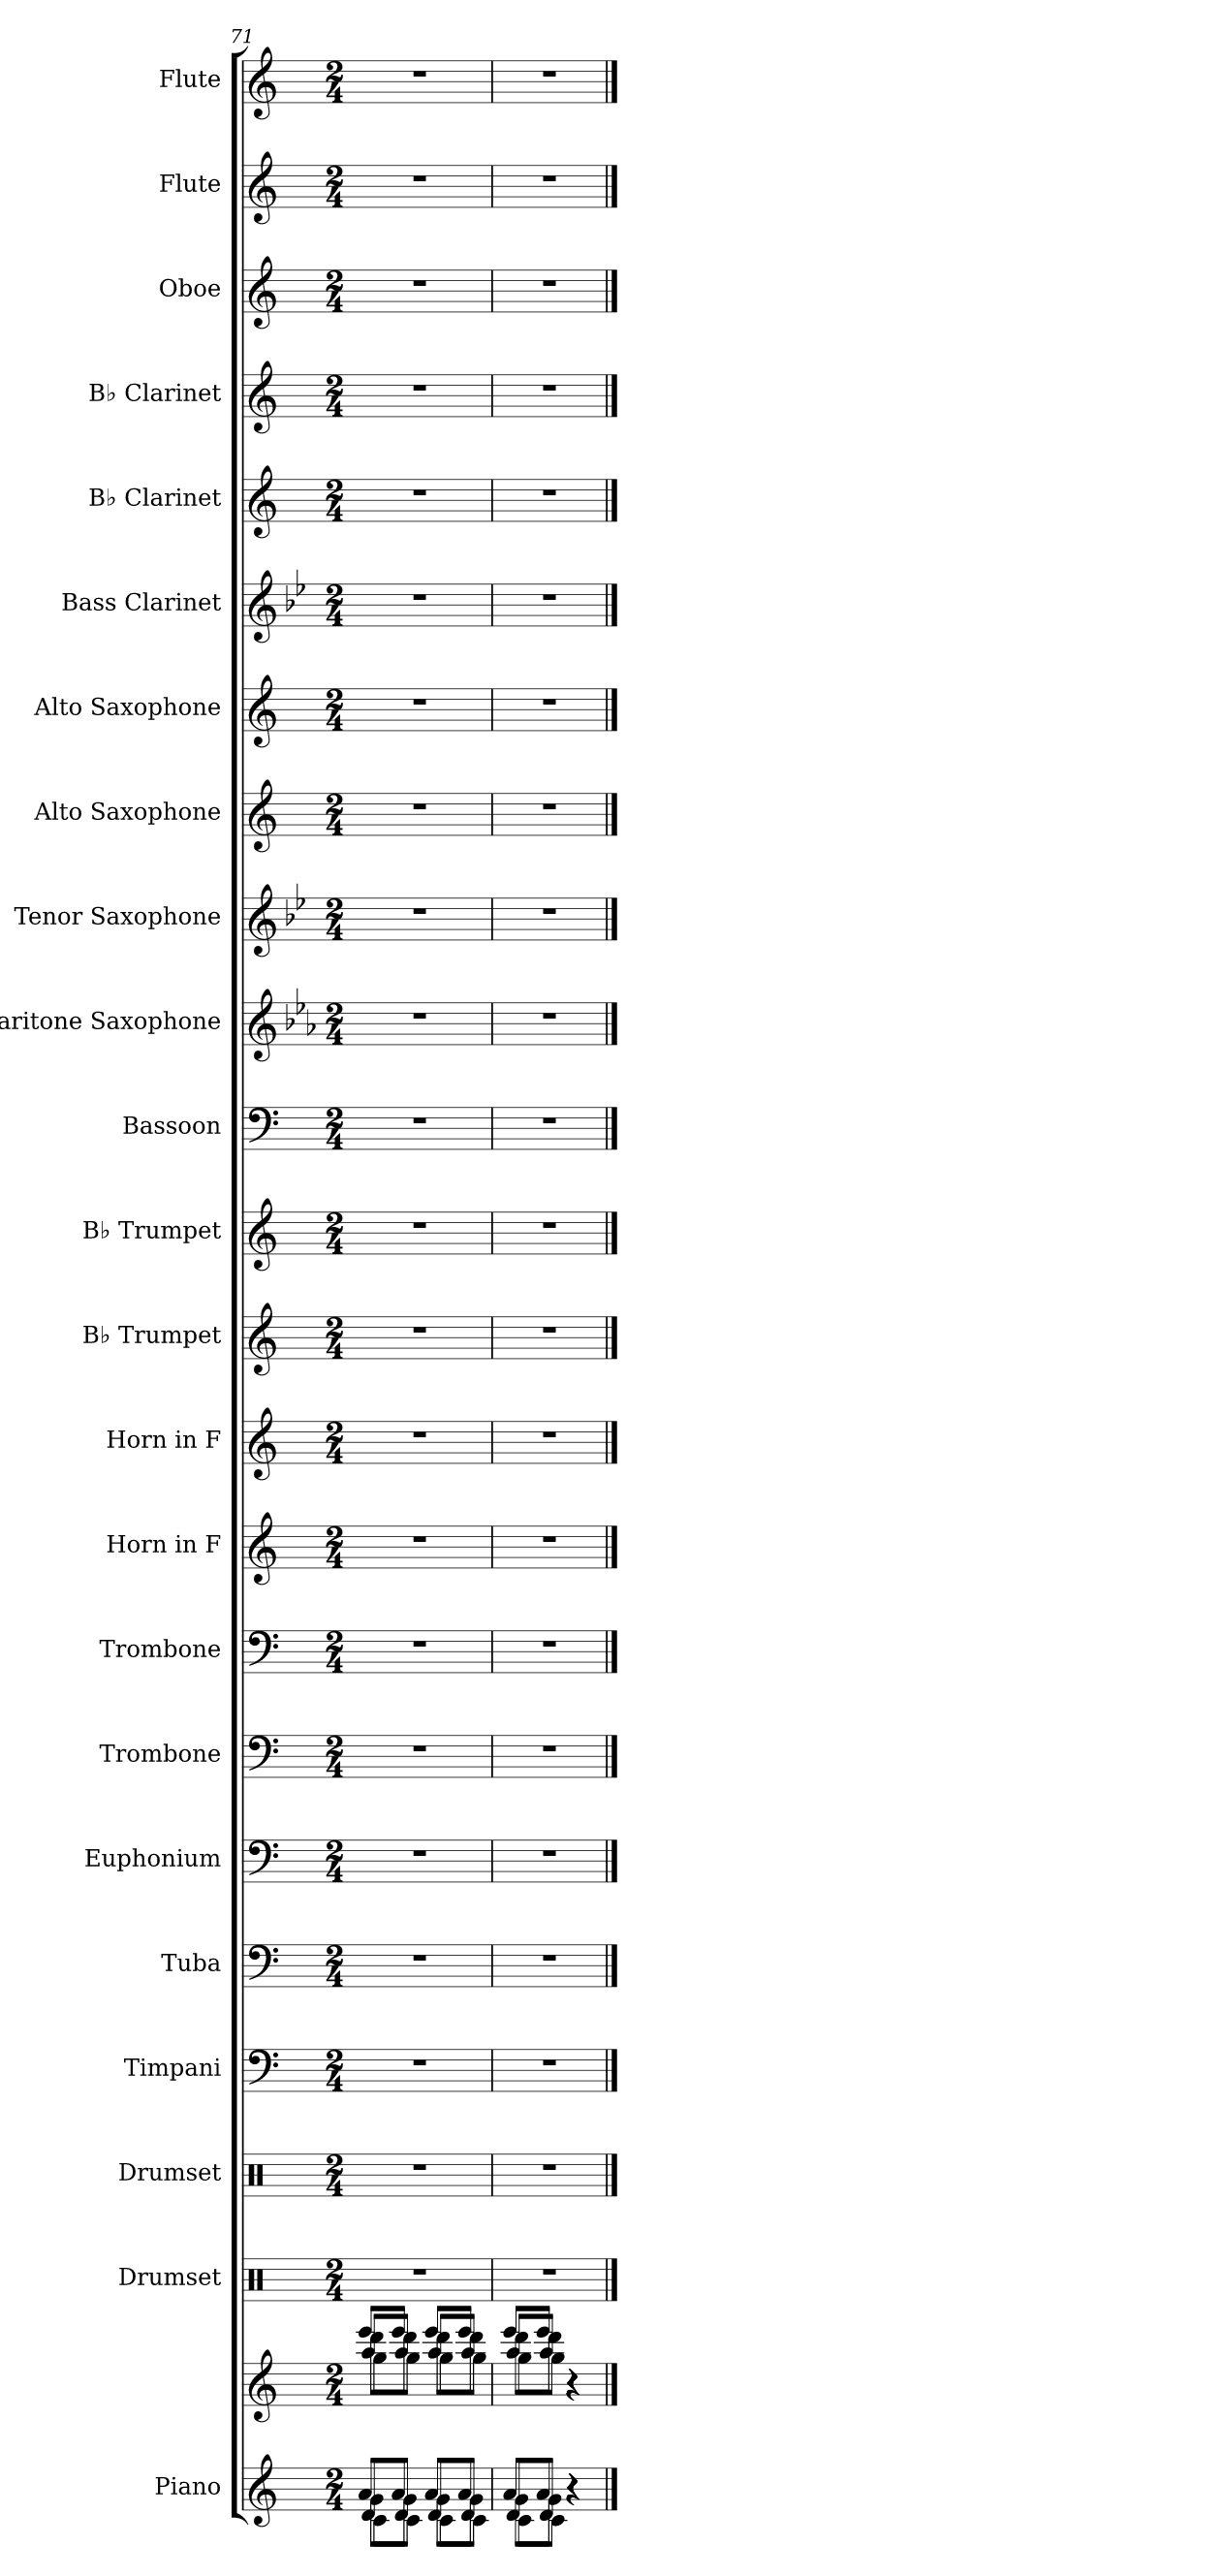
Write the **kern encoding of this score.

**kern	**kern	**kern	**kern	**kern	**kern	**kern	**kern	**kern	**kern	**kern	**kern	**kern	**kern	**kern	**kern	**kern	**kern	**kern	**kern	**kern	**kern	**kern	**kern
*part23	*part23	*part22	*part21	*part20	*part19	*part18	*part17	*part16	*part15	*part14	*part13	*part12	*part11	*part10	*part9	*part8	*part7	*part6	*part5	*part4	*part3	*part2	*part1
*staff24	*staff23	*staff22	*staff21	*staff20	*staff19	*staff18	*staff17	*staff16	*staff15	*staff14	*staff13	*staff12	*staff11	*staff10	*staff9	*staff8	*staff7	*staff6	*staff5	*staff4	*staff3	*staff2	*staff1
*I"Piano	*	*I"Drumset	*I"Drumset	*I"Timpani	*I"Tuba	*I"Euphonium	*I"Trombone	*I"Trombone	*I"Horn in F	*I"Horn in F	*I"B♭ Trumpet	*I"B♭ Trumpet	*I"Bassoon	*I"Baritone Saxophone	*I"Tenor Saxophone	*I"Alto Saxophone	*I"Alto Saxophone	*I"Bass Clarinet	*I"B♭ Clarinet	*I"B♭ Clarinet	*I"Oboe	*I"Flute	*I"Flute
*I'Pno.	*	*I'Drs.	*I'Drs.	*I'Timp.	*I'Tba.	*I'Euph.	*I'Tbn.	*I'Tbn.	*	*	*I'B♭ Tpt.	*I'B♭ Tpt.	*I'Bsn.	*I'Bar. Sax.	*I'T. Sax.	*I'A. Sax.	*I'A. Sax.	*I'B. Cl.	*I'B♭ Cl.	*I'B♭ Cl.	*I'Ob.	*I'Fl.	*I'Fl.
*clefG2	*clefG2	*clefX	*clefX	*clefF4	*clefF4	*clefF4	*clefF4	*clefF4	*clefG2	*clefG2	*clefG2	*clefG2	*clefF4	*clefG2	*clefG2	*clefG2	*clefG2	*clefG2	*clefG2	*clefG2	*clefG2	*clefG2	*clefG2
*	*	*	*	*	*	*	*	*	*ITrd4c7	*ITrd4c7	*ITrd1c2	*ITrd1c2	*	*ITrd12c21	*ITrd8c14	*ITrd5c9	*ITrd5c9	*ITrd8c14	*ITrd1c2	*ITrd1c2	*	*	*
*k[]	*k[]	*k[]	*k[]	*k[]	*k[]	*k[]	*k[]	*k[]	*k[b-]	*k[b-]	*k[b-e-]	*k[b-e-]	*k[]	*k[b-e-a-]	*k[b-e-]	*k[b-e-a-]	*k[b-e-a-]	*k[b-e-]	*k[b-e-]	*k[b-e-]	*k[]	*k[]	*k[]
*M2/4	*M2/4	*M2/4	*M2/4	*M2/4	*M2/4	*M2/4	*M2/4	*M2/4	*M2/4	*M2/4	*M2/4	*M2/4	*M2/4	*M2/4	*M2/4	*M2/4	*M2/4	*M2/4	*M2/4	*M2/4	*M2/4	*M2/4	*M2/4
=71	=71	=71	=71	=71	=71	=71	=71	=71	=71	=71	=71	=71	=71	=71	=71	=71	=71	=71	=71	=71	=71	=71	=71
*^	*^	*	*	*	*	*	*	*	*	*	*	*	*	*	*	*	*	*	*	*	*	*	*
*	*^	*	*^	*	*	*	*	*	*	*	*	*	*	*	*	*	*	*	*	*	*	*	*	*	*
*	*	*^	*	*	*^	*	*	*	*	*	*	*	*	*	*	*	*	*	*	*	*	*	*	*	*	*	*
8a/L	8g\L	8d/L	8c\L	8eee/L	8ddd\L	8aa/L	8gg\L	2r	2r	2r	2r	2r	2r	2r	2r	2r	2r	2r	2r	2r	2r	2r	2r	2r	2r	2r	2r	2r	2r
8a/J	8g\J	8d/J	8c\J	8eee/J	8ddd\J	8aa/J	8gg\J	.	.	.	.	.	.	.	.	.	.	.	.	.	.	.	.	.	.	.	.	.	.
8a/L	8g\L	8d/L	8c\L	8eee/L	8ddd\L	8aa/L	8gg\L	.	.	.	.	.	.	.	.	.	.	.	.	.	.	.	.	.	.	.	.	.	.
8a/J	8g\J	8d/J	8c\J	8eee/J	8ddd\J	8aa/J	8gg\J	.	.	.	.	.	.	.	.	.	.	.	.	.	.	.	.	.	.	.	.	.	.
=72	=72	=72	=72	=72	=72	=72	=72	=72	=72	=72	=72	=72	=72	=72	=72	=72	=72	=72	=72	=72	=72	=72	=72	=72	=72	=72	=72	=72	=72
8a/L	8g\L	8d/L	8c\L	8eee/L	8ddd\L	8aa/L	8gg\L	2r	2r	2r	2r	2r	2r	2r	2r	2r	2r	2r	2r	2r	2r	2r	2r	2r	2r	2r	2r	2r	2r
8a/J	8g\J	8d/J	8c\J	8eee/J	8ddd\J	8aa/J	8gg\J	.	.	.	.	.	.	.	.	.	.	.	.	.	.	.	.	.	.	.	.	.	.
4r	4r	4r	4r	4r	4r	4r	4r	.	.	.	.	.	.	.	.	.	.	.	.	.	.	.	.	.	.	.	.	.	.
*v	*v	*v	*v	*	*	*	*	*	*	*	*	*	*	*	*	*	*	*	*	*	*	*	*	*	*	*	*	*	*
*	*v	*v	*v	*v	*	*	*	*	*	*	*	*	*	*	*	*	*	*	*	*	*	*	*	*	*	*
==	==	==	==	==	==	==	==	==	==	==	==	==	==	==	==	==	==	==	==	==	==	==	==
*-	*-	*-	*-	*-	*-	*-	*-	*-	*-	*-	*-	*-	*-	*-	*-	*-	*-	*-	*-	*-	*-	*-	*-
